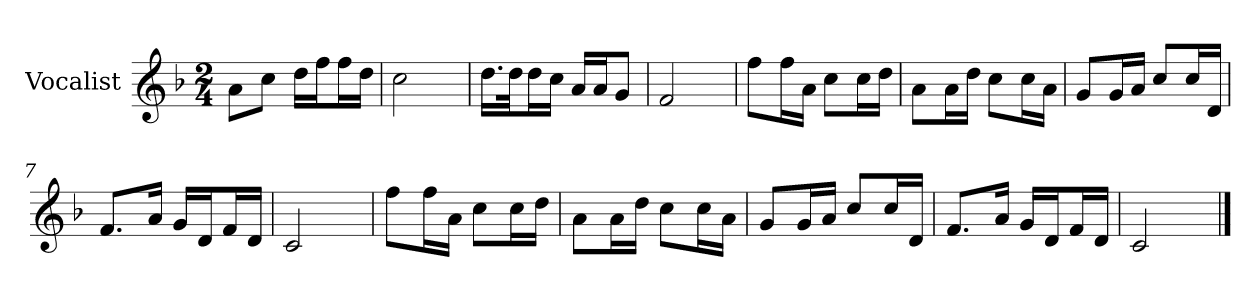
**kern
*part1
*staff1
*I"Vocalist
*k[b-]
*F:
*M2/4
=
8aL
8ccJ
16ddLL
16ffJ
16ffL
16ddJJ
=1
2cc
=2
16.ddLL
32ddJk
16ddL
16ccJJ
16aLL
16aJ
8gJ
=3
2f
=4
8ffL
16ffL
16aJJ
8ccL
16ccL
16ddJJ
=5
8aL
16aL
16ddJJ
8ccL
16ccL
16aJJ
=6
8gL
16gL
16aJJ
8ccL
16ccL
16dJJ
=7
8.fL
16aJk
16gLL
16dJ
16fL
16dJJ
=8
2c
=9
8ffL
16ffL
16aJJ
8ccL
16ccL
16ddJJ
=10
8aL
16aL
16ddJJ
8ccL
16ccL
16aJJ
=11
8gL
16gL
16aJJ
8ccL
16ccL
16dJJ
=12
8.fL
16aJk
16gLL
16dJ
16fL
16dJJ
=13
2c
==
*-
